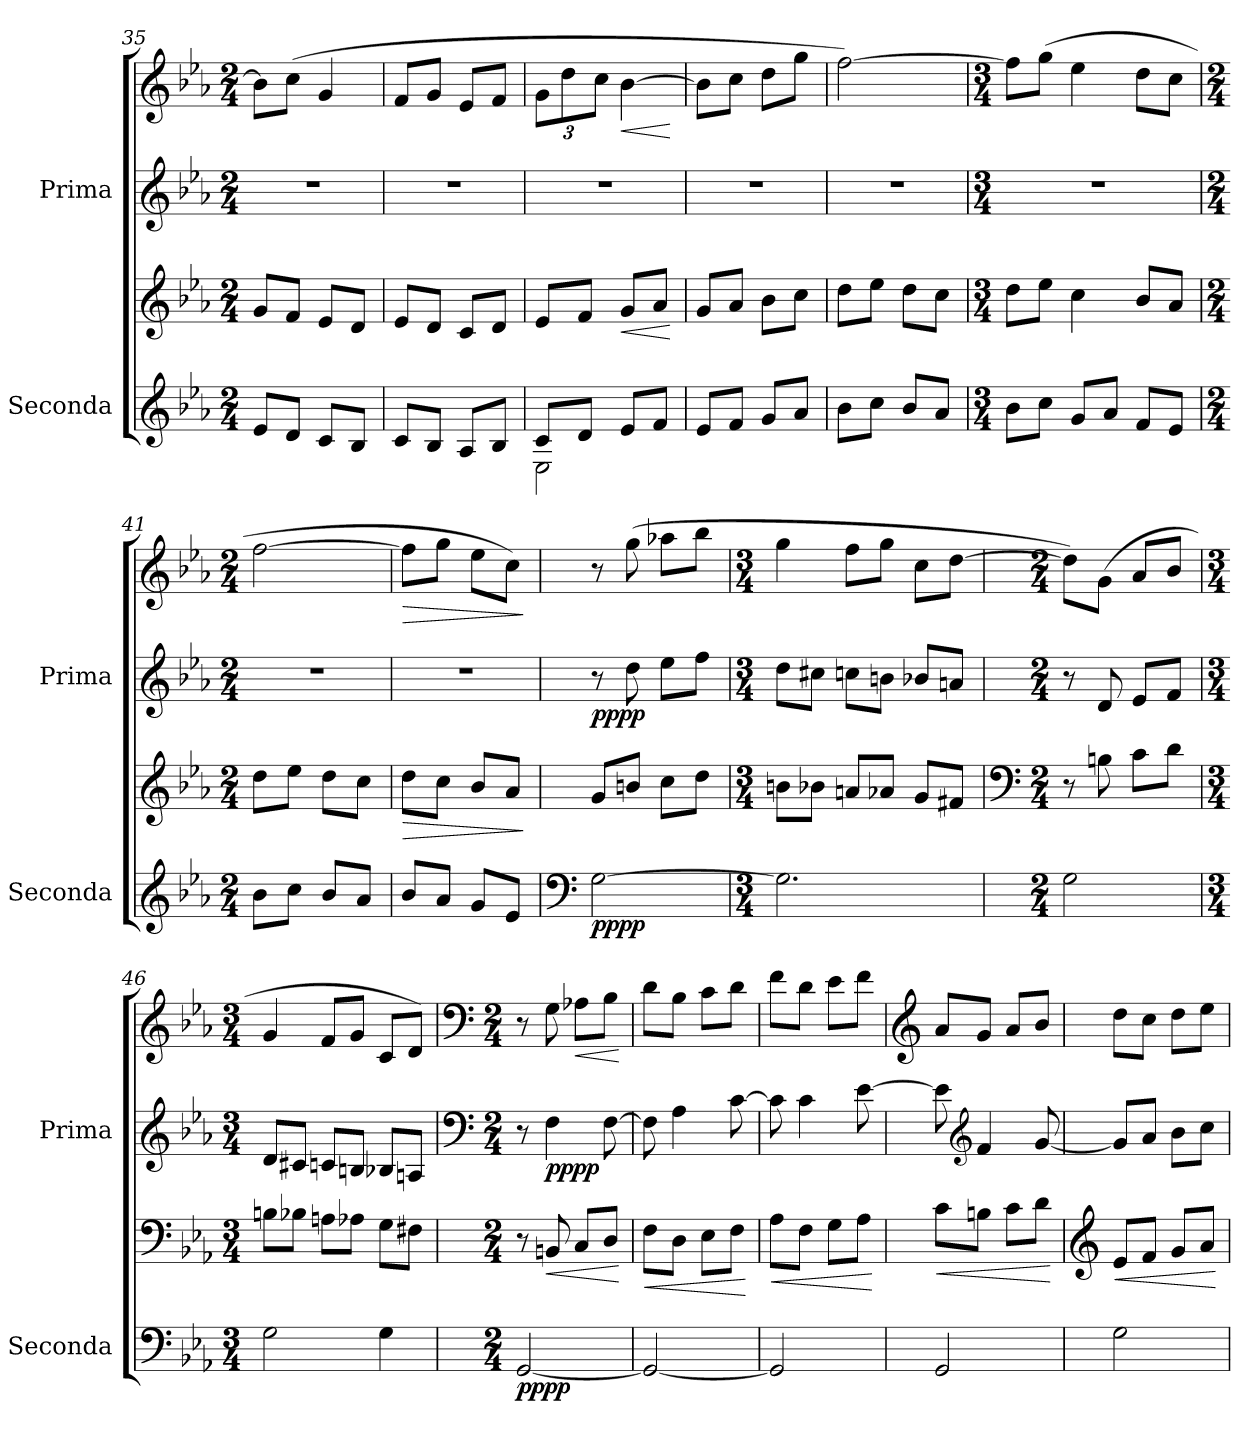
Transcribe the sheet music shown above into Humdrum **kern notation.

**kern	**kern	**dynam	**kern	**kern	**dynam
*part2	*part2	*part2	*part1	*part1	*part1
*staff4	*staff3	*staff3/4	*staff2	*staff1	*staff1/2
*I"Seconda	*	*	*I"Prima	*	*
*I'Seconda	*	*	*I'Prima	*	*
*clefG2	*clefG2	*	*clefG2	*clefG2	*
*k[b-e-a-]	*k[b-e-a-]	*	*k[b-e-a-]	*k[b-e-a-]	*
*M2/4	*M2/4	*	*M2/4	*M2/4	*
=35	=35	=35	=35	=35	=35
8e-/L	8g/L	.	2r	8b-\L]	.
8d/J	8f/J	.	.	(>8cc\J	.
8c/L	8e-/L	.	.	4g/	.
8B-/J	8d/J	.	.	.	.
!!LO:PB:g=z
=36	=36	=36	=36	=36	=36
8c/L	8e-/L	.	2r	8f/L	.
8B-/J	8d/J	.	.	8g/J	.
8A-/L	8c/L	.	.	8e-/L	.
8B-/J	8d/J	.	.	8f/J	.
=37	=37	=37	=37	=37	=37
*^	*	*	*	*	*
*	*	*	*	*	*Xbrackettup	*
8c/L	2E-\	8e-/L	.	2r	12g\L	.
.	.	.	.	.	12dd\	.
8d/J	.	8f/J	.	.	.	.
.	.	.	.	.	12cc\J	.
!	!	!	!LO:HP:b	!	!	!LO:HP:b
8e-/L	.	8g/L	<	.	[4b-\	<
8f/J	.	8a-/J	.	.	.	.
*v	*v	*	*	*	*	*
.	.	[	.	.	[
=38	=38	=38	=38	=38	=38
8e-/L	8g/L	.	2r	8b-\L]	.
8f/J	8a-/J	.	.	8cc\J	.
8g/L	8b-\L	.	.	8dd\L	.
8a-/J	8cc\J	.	.	8gg\J	.
=39	=39	=39	=39	=39	=39
!	!	!LO:DY:b=2	!	!	!
!	!	!LO:DY:n=1:b	!	!	!LO:DY:b=2
!	!	!	!	!	!LO:DY:n=1:b
8b-\L	8dd\L	mf mf	2r	[2ff\)	mf mf
8cc\J	8ee-\J	.	.	.	.
8b-/L	8dd\L	.	.	.	.
8a-/J	8cc\J	.	.	.	.
=40	=40	=40	=40	=40	=40
*M3/4	*M3/4	*	*M3/4	*M3/4	*
8b-\L	8dd\L	.	2.r	8ff\L]	.
8cc\J	8ee-\J	.	.	(>8gg\J	.
8g/L	4cc\	.	.	4ee-\	.
8a-/J	.	.	.	.	.
8f/L	8b-/L	.	.	8dd\L	.
8e-/J	8a-/J	.	.	8cc\J	.
=41	=41	=41	=41	=41	=41
*M2/4	*M2/4	*	*M2/4	*M2/4	*
8b-\L	8dd\L	.	2r	[2ff\	.
8cc\J	8ee-\J	.	.	.	.
8b-/L	8dd\L	.	.	.	.
8a-/J	8cc\J	.	.	.	.
=42	=42	=42	=42	=42	=42
!	!	!LO:HP:b	!	!	!LO:HP:b
8b-/L	8dd\L	>	2r	8ff\L]	>
8a-/J	8cc\J	.	.	8gg\J	.
8g/L	8b-/L	.	.	8ee-\L	.
8e-/J	8a-/J	.	.	8cc\J)	.
.	.	]	.	.	]
!!LO:LB:g=z
=43	=43	=43	=43	=43	=43
*clefF4	*	*	*	*	*
!	!	!LO:DY:b=2	!	!	!
!	!	!LO:DY:n=1:b	!	!	!LO:DY:b=2
!	!	!	!	!	!LO:DY:n=1:b
[2G\	8g/L	pp pp	8r	8r	pp pp
.	8bn/J	.	8dd\	(>8gg\	.
.	8cc\L	.	8ee-\L	8aa-X\L	.
.	8dd\J	.	8ff\J	8bb-i\J	.
=44	=44	=44	=44	=44	=44
*M3/4	*M3/4	*	*M3/4	*M3/4	*
2.G\]	8bn\L	.	8dd\L	4gg\	.
.	8b-X\J	.	8cc#X\J	.	.
.	8an/L	.	8ccn\L	8ff\L	.
.	8a-X/J	.	8bn\J	8gg\J	.
.	8g/L	.	8b-X/L	8cc\L	.
.	8f#X/J	.	8an/J	[8dd\J	.
=45	=45	=45	=45	=45	=45
*	*clefF4	*	*	*	*
*M2/4	*M2/4	*	*M2/4	*M2/4	*
2G\	8r	.	8r	8dd\L])	.
.	8Bn\	.	8d/	(>8g\J	.
.	8c\L	.	8e-/L	8a-/L	.
.	8d\J	.	8f/J	8b-/J	.
=46	=46	=46	=46	=46	=46
*M3/4	*M3/4	*	*M3/4	*M3/4	*
2G\	8Bn\L	.	8d/L	4g/	.
.	8B-X\J	.	8c#X/J	.	.
.	8An\L	.	8cn/L	8f/L	.
.	8A-X\J	.	8Bn/J	8g/J	.
4G\	8G\L	.	8B-X/L	8c/L	.
.	8F#X\J	.	8An/J	8d/J)	.
!!LO:PB:g=z
=47	=47	=47	=47	=47	=47
*	*	*	*clefF4	*clefF4	*
*M2/4	*M2/4	*	*M2/4	*M2/4	*
!	!	!LO:DY:b=2	!	!	!
!	!	!LO:DY:n=1:b	!	!	!
[2GG/	8r	pp pp	8r	8r	.
!	!	!LO:HP:b	!	!	!LO:DY:b=2
!	!	!	!	!	!LO:DY:n=1:b
.	8BBn/	<	4F\	8G\	pp pp
!	!	!	!	!	!LO:HP:b
.	8C/L	.	.	8A-X\L	<
.	8D/J	.	[8F\	8B-\J	.
.	.	[	.	.	[
=48	=48	=48	=48	=48	=48
!	!	!LO:HP:b	!	!	!
2GG/_	8F\L	<	8F\]	8d\L	.
.	8D\J	.	4A-\	8B-\J	.
.	8E-\L	.	.	8c\L	.
.	8F\J	.	[8c\	8d\J	.
.	.	[	.	.	.
=49	=49	=49	=49	=49	=49
!	!	!LO:HP:b	!	!	!
2GG/]	8A-\L	<	8c\]	8f\L	.
.	8F\J	.	4c\	8d\J	.
.	8G\L	.	.	8e-\L	.
.	8A-\J	.	[8e-\	8f\J	.
.	.	[	.	.	.
=50	=50	=50	=50	=50	=50
*	*	*	*	*clefG2	*
!	!	!LO:HP:b	!	!	!
2GG/	8c\L	<	8e-\]	8a-/L	.
*	*	*	*clefG2	*	*
.	8Bn\J	.	4f/	8g/J	.
.	8c\L	.	.	8a-/L	.
.	8d\J	.	[8g/	8b-/J	.
.	.	[	.	.	.
=51	=51	=51	=51	=51	=51
*	*clefG2	*	*	*	*
!	!	!LO:HP:b	!	!	!
2G\	8e-/L	<	8g/L]	8dd\L	.
.	8f/J	.	8a-/J	8cc\J	.
.	8g/L	.	8b-\L	8dd\L	.
.	8a-/J	.	8cc\J	8ee-\J	.
.	.	[	.	.	.
=	=	=	=	=	=
*-	*-	*-	*-	*-	*-
